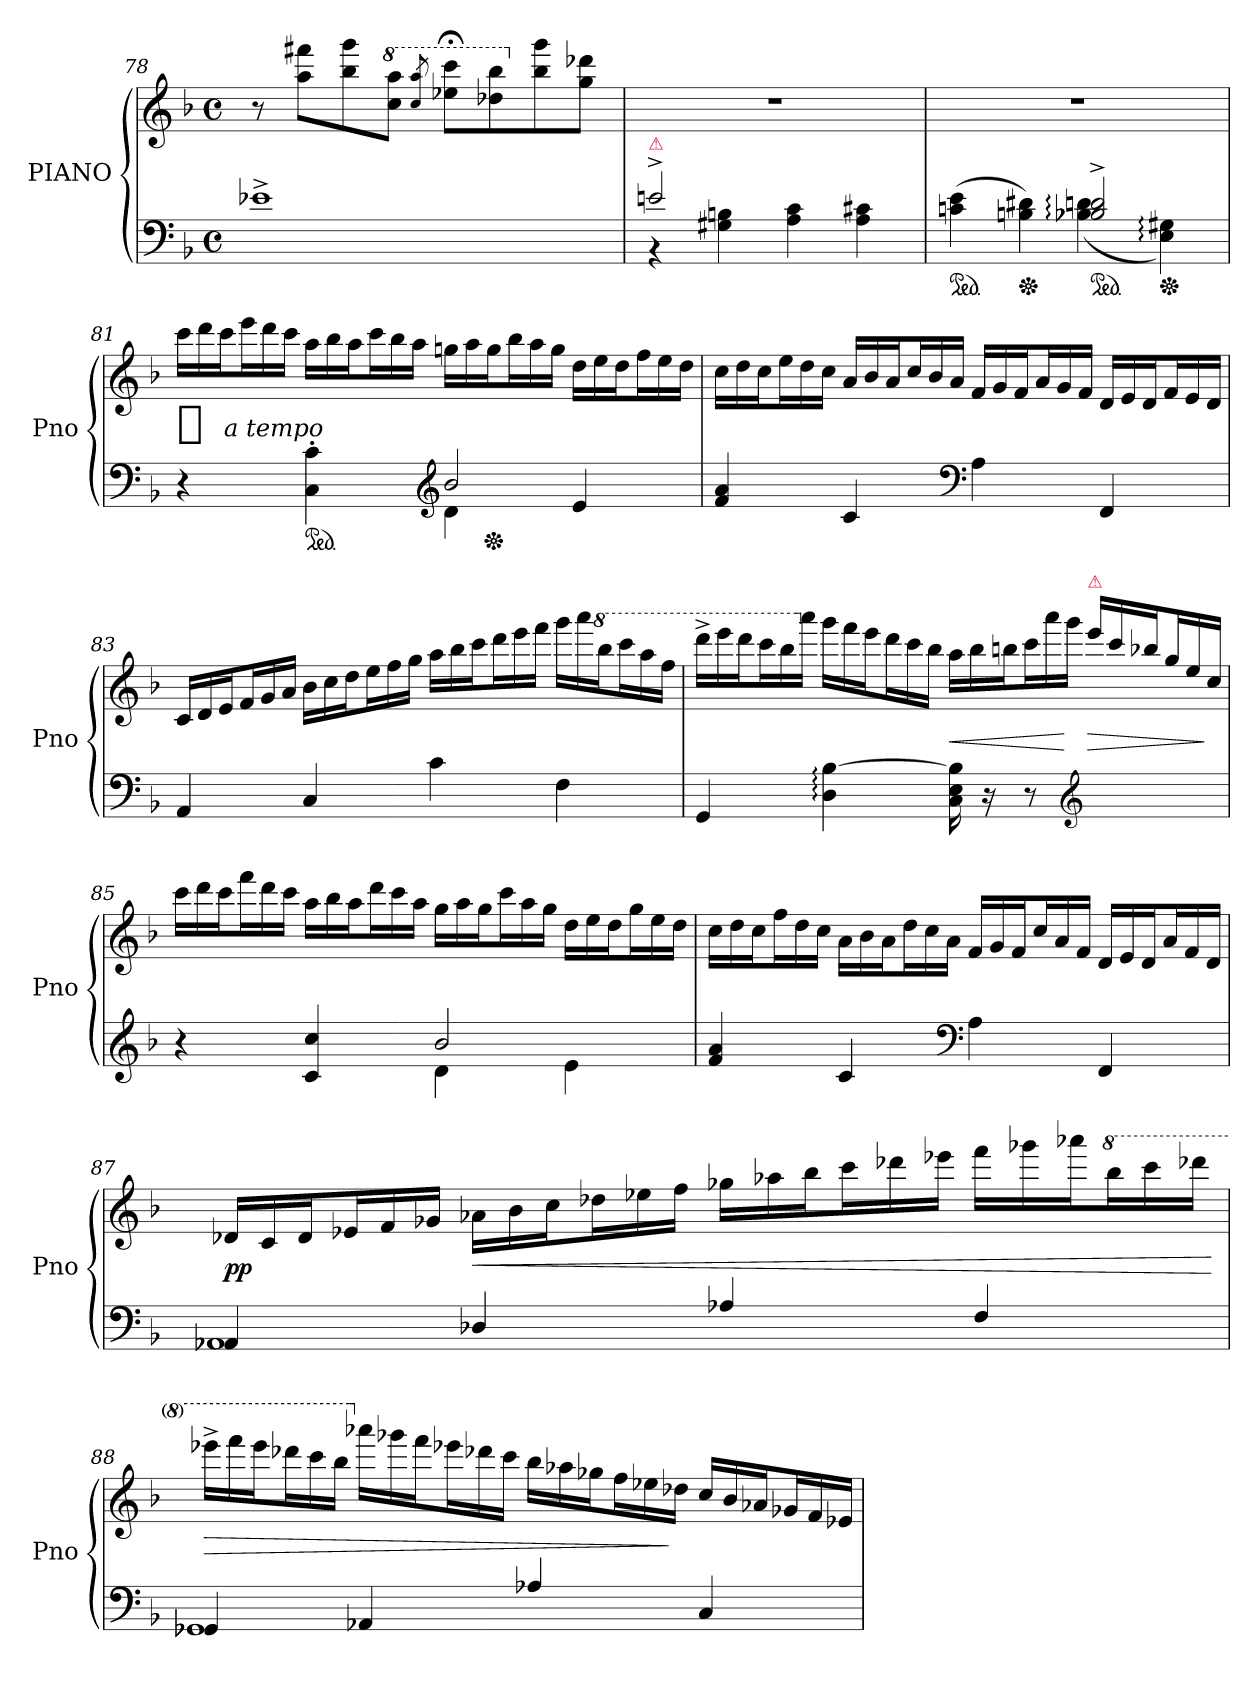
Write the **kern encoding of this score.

**kern	**kern	**dynam
*part1	*part1	*part1
*staff2	*staff1	*staff1/2
*I"PIANO	*	*
*I'Pno	*	*
*clefF4	*clefG2	*
*k[b-]	*k[b-]	*
*M4/4	*M4/4	*
*met(c)	*met(c)	*
=78	=78	=78
1e-X^	8r	.
.	8aa\ 8fff#X\L	.
.	8bb-\ 8ggg\	.
*	*8va	*
.	8ccc\ 8aaa\J	.
.	8qccc/ 8qaaa/	.
.	8eee-X;<\ 8cccc;<\L	.
.	8ddd-X\ 8bbb-\	.
*	*X8va	*
.	8bb-\ 8ggg\	.
.	8gg\ 8ddd-X\J	.
=79	=79	=79
*^	*	*
!LO:TX:a:i:color=crimson:t=⚠	!	!	!
2en^/	4r	1r	.
.	4G#X\ 4Bn\	.	.
2ryy	4A\ 4c\	.	.
.	4A\ 4c#X\	.	.
=80	=80	=80	=80
*ped	*	*	*
(4cn\ 4e\	2ryy	1r	.
*Xped	*	*	*
4Bn\ 4d#X\)	.	.	.
*ped	*	*	*
2B-X:^/ 2dn:^/	(4B-X:\ 4d:\	.	.
*Xped	*	*	*
.	4E:\ 4G#X:\)	.	.
=81	=81	=81	=81
*	*	*Xtuplet	*
!	!	!	!LO:DY:t=%s a tempo
4r	2ryy	24ccc\LL	p
.	.	24ddd\	.
.	.	24ccc\J	.
.	.	24eee\L	.
.	.	24ddd\	.
.	.	24ccc\JJ	.
*ped	*	*	*
4C'\ 4c'\	.	24aa\LL	.
.	.	24bb-\	.
.	.	24aa\J	.
.	.	24ccc\L	.
.	.	24bb-\	.
.	.	24aa\JJ	.
*clefG2	*	*	*
2b-/	4d\	24ggn\LL	.
.	.	24aa\	.
*Xped	*	*	*
.	.	24gg\J	.
.	.	24bb-\L	.
.	.	24aa\	.
.	.	24gg\JJ	.
.	4e/	24dd\LL	.
.	.	24ee\	.
.	.	24dd\J	.
.	.	24ff\L	.
.	.	24ee\	.
.	.	24dd\JJ	.
*v	*v	*	*
=82	=82	=82
4f/ 4a/	24cc\LL	.
.	24dd\	.
.	24cc\J	.
.	24ee\L	.
.	24dd\	.
.	24cc\JJ	.
4c/	24a/LL	.
.	24b-/	.
.	24a/J	.
.	24cc/L	.
.	24b-/	.
.	24a/JJ	.
*clefF4	*	*
4A\	24f/LL	.
.	24g/	.
.	24f/J	.
.	24a/L	.
.	24g/	.
.	24f/JJ	.
4FF/	24d/LL	.
.	24e/	.
.	24d/J	.
.	24f/L	.
.	24e/	.
.	24d/JJ	.
=83	=83	=83
4AA/	24c/LL	.
.	24d/	.
.	24e/J	.
.	24f/L	.
.	24g/	.
.	24a/JJ	.
4C/	24b-\LL	.
.	24cc\	.
.	24dd\J	.
.	24ee\L	.
.	24ff\	.
.	24gg\JJ	.
4c\	24aa\LL	.
.	24bb-\	.
.	24ccc\J	.
.	24ddd\L	.
.	24eee\	.
.	24fff\JJ	.
4F\	24ggg\LL	.
.	24aaa\	.
*	*8va	*
.	24bbb-\J	.
.	24cccc\L	.
.	24aaa\	.
.	24fff\JJ	.
=84	=84	=84
4GG/	24dddd^\LL	.
.	24eeee\	.
.	24dddd\J	.
.	24cccc\L	.
.	24bbb-\	.
*	*X8va	*
.	24aaa\JJ	.
4D:\ [4B-:\	24ggg\LL	.
.	24fff\	.
.	24eee\J	.
.	24ddd\L	.
.	24ccc\	.
.	24bb-\JJ	.
16C\ 16E\ 16B-]\	24aa\LL	<
.	24bb-\	.
16r	.	.
.	24bbn\J	.
8r	24ccc\L	.
.	24aaa\	.
.	24ggg\JJ	[
*clefG2	*	*
!	!LO:TX:a:color=crimson:t=⚠	!
4ryy	24eee\LL	>
.	24ccc\	.
.	24bb-X/J	.
.	24gg/L	.
.	24ee/	.
.	24cc/JJ	]
=85	=85	=85
*^	*	*
4r	2ryy	24ccc\LL	.
.	.	24ddd\	.
.	.	24ccc\J	.
.	.	24fff\L	.
.	.	24ddd\	.
.	.	24ccc\JJ	.
4c/ 4cc/	.	24aa\LL	.
.	.	24bb-\	.
.	.	24aa\J	.
.	.	24ddd\L	.
.	.	24ccc\	.
.	.	24aa\JJ	.
2b-/	4d\	24gg\LL	.
.	.	24aa\	.
.	.	24gg\J	.
.	.	24ccc\L	.
.	.	24aa\	.
.	.	24gg\JJ	.
.	4e\	24dd\LL	.
.	.	24ee\	.
.	.	24dd\J	.
.	.	24gg\L	.
.	.	24ee\	.
.	.	24dd\JJ	.
*v	*v	*	*
=86	=86	=86
4f/ 4a/	24cc\LL	.
.	24dd\	.
.	24cc\J	.
.	24ff\L	.
.	24dd\	.
.	24cc\JJ	.
4c/	24a\LL	.
.	24b-\	.
.	24a\J	.
.	24dd\L	.
.	24cc\	.
.	24a\JJ	.
*clefF4	*	*
4A\	24f/LL	.
.	24g/	.
.	24f/J	.
.	24cc/L	.
.	24a/	.
.	24f/JJ	.
4FF/	24d/LL	.
.	24e/	.
.	24d/J	.
.	24a/L	.
.	24f/	.
.	24d/JJ	.
=87	=87	=87
*^	*	*
4AA-X/	1AA-X	24d-X/LL	pp
.	.	24c/	.
.	.	24d-/J	.
.	.	24e-X/L	.
.	.	24f/	.
.	.	24g-X/JJ	.
4D-X/	.	24a-X\LL	<
.	.	24b-\	.
.	.	24cc\J	.
.	.	24dd-X\L	.
.	.	24ee-X\	.
.	.	24ff\JJ	.
4A-X/	.	24gg-X\LL	.
.	.	24aa-X\	.
.	.	24bb-\J	.
.	.	24ccc\L	.
.	.	24ddd-X\	.
.	.	24eee-X\JJ	.
4F/	.	24fff\LL	.
.	.	24ggg-X\	.
.	.	24aaa-X\J	.
*	*	*8va	*
.	.	24bbb-\L	.
.	.	24cccc\	.
.	.	24dddd-X\JJ	.
*v	*v	*	*
.	.	[
=88	=88	=88
*^	*	*
4GG-X/	1GG-X	24eeee-X^<\LL	>
.	.	24ffff\	.
.	.	24eeee-\J	.
.	.	24dddd-X\L	.
.	.	24cccc\	.
.	.	24bbb-\JJ	.
*	*	*X8va	*
4AA-X/	.	24aaa-X\LL	.
.	.	24ggg-X\	.
.	.	24fff\J	.
.	.	24eee-X\L	.
.	.	24ddd-X\	.
.	.	24ccc\JJ	.
4A-X/	.	24bb-\LL	.
.	.	24aa-X\	.
.	.	24gg-X\J	.
.	.	24ff\L	.
.	.	24ee-X\	.
.	.	24dd-X\JJ	]
4C/	.	24cc/LL	.
.	.	24b-/	.
.	.	24a-X/J	.
.	.	24g-X/L	.
.	.	24f/	.
.	.	24e-X/JJ	.
*v	*v	*	*
=	=	=
*-	*-	*-
